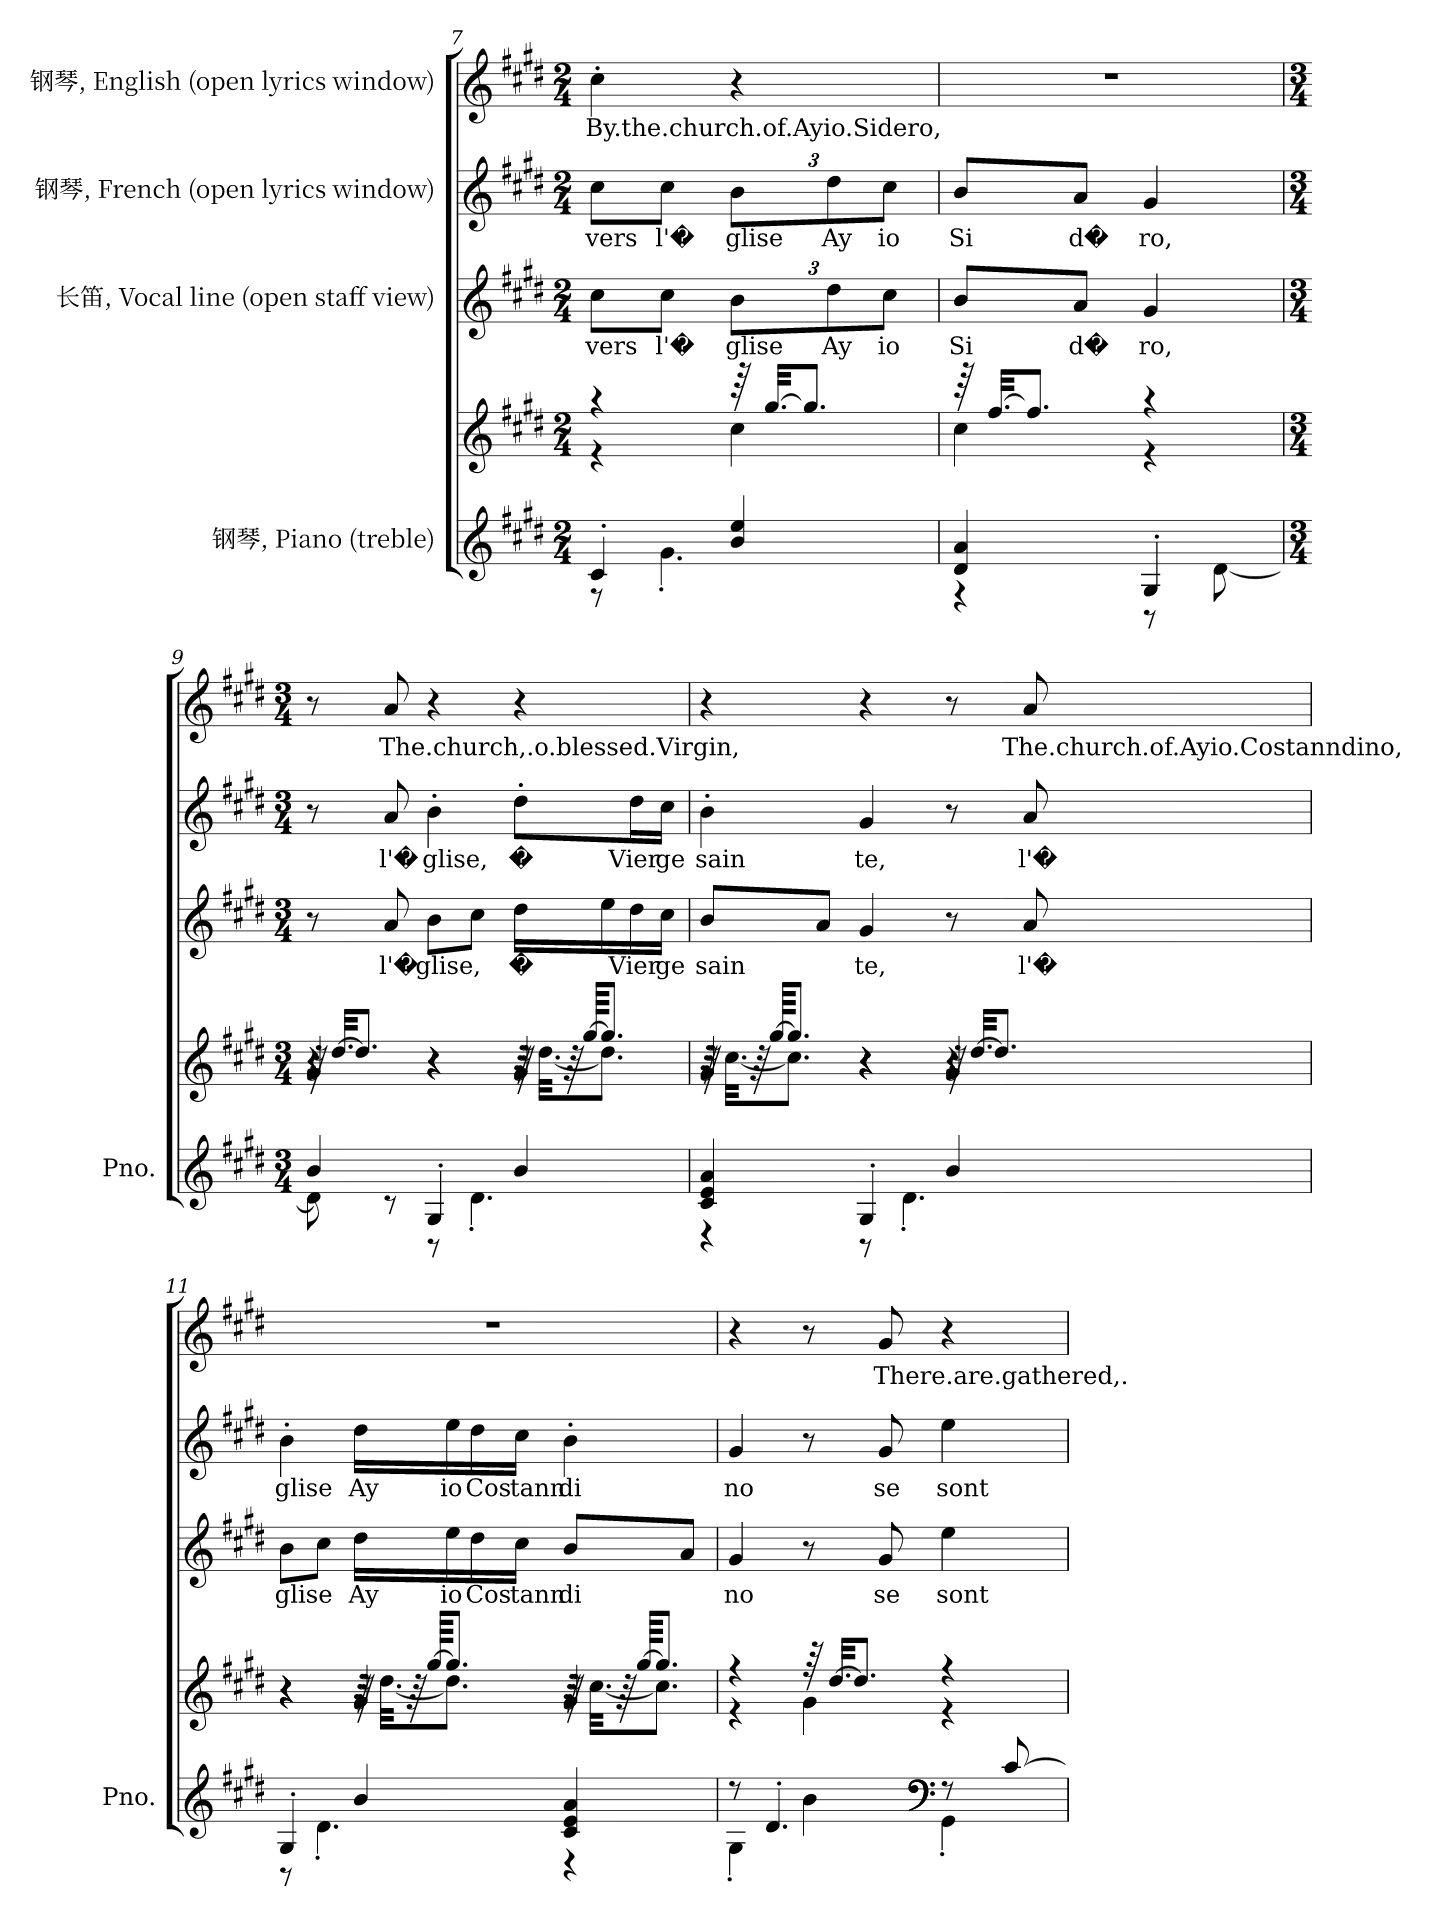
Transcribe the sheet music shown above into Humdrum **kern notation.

**kern	**kern	**kern	**text	**kern	**text	**kern	**text
*part4	*part4	*part3	*part3	*part2	*part2	*part1	*part1
*staff5	*staff4	*staff3	*staff3	*staff2	*staff2	*staff1	*staff1
*I"钢琴, Piano (treble)	*	*I"长笛, Vocal line (open staff view)	*	*I"钢琴, French (open lyrics window)	*	*I"钢琴, English (open lyrics window)	*
*I'Pno.	*	*	*	*	*	*	*
!!LO:LB:g=z
*clefG2	*clefG2	*clefG2	*	*clefG2	*	*clefG2	*
*k[f#c#g#d#]	*k[f#c#g#d#]	*k[f#c#g#d#]	*	*k[f#c#g#d#]	*	*k[f#c#g#d#]	*
*M2/4	*M2/4	*M2/4	*	*M2/4	*	*M2/4	*
=7	=7	=7	=7	=7	=7	=7	=7
*^	*^	*	*	*	*	*	*
4c#'/	8r	4r	4r	8cc#\L	vers	8cc#\L	vers	4cc#'\	By.the.church.of.Ayio.Sidero,
.	4.g#'\	.	.	8cc#\J	l'�	8cc#\J	l'�	.	.
*	*	*	*	*Xbrackettup	*	*Xbrackettup	*	*	*
4b/ 4ee/	.	64r	4cc#\	12b\L	glise	12b\L	glise	4r	.
.	.	[32.gg#/KKL	.	.	.	.	.	.	.
.	.	8.gg#/J]	.	.	.	.	.	.	.
.	.	.	.	12dd#\	Ay	12dd#\	Ay	.	.
.	.	.	.	12cc#\J	io	12cc#\J	io	.	.
=8	=8	=8	=8	=8	=8	=8	=8	=8	=8
4d#/ 4a/	4r	64r	4cc#\	8b/L	Si	8b/L	Si	2r	.
.	.	[32.ff#/KKL	.	.	.	.	.	.	.
.	.	8.ff#/J]	.	.	.	.	.	.	.
.	.	.	.	8a/J	d�	8a/J	d�	.	.
4G#'/	8r	4r	4r	4g#/	ro,	4g#/	ro,	.	.
.	[8d#\	.	.	.	.	.	.	.	.
*	*	*v	*v	*	*	*	*	*	*
!!LO:PB:g=z
=9	=9	=9	=9	=9	=9	=9	=9	=9
*M3/4	*	*M3/4	*M3/4	*	*M3/4	*	*M3/4	*
*	*	*^	*	*	*	*	*	*
*	*	*	*^	*	*	*	*	*	*
4b/	8d#\]	64r	4r	4g#/	8r	.	8r	.	8r	.
.	.	[32.dd#/KKL	.	.	.	.	.	.	.	.
.	.	8.dd#/J]	.	.	.	.	.	.	.	.
.	8r	.	.	.	8a/	l'�	8a/	l'�	8a/	The.church,.o.blessed.Virgin,
4G#'/	8r	4r	4r	4r	8b\L	glise	4b'\	glise,	4r	.
.	4.d#'\	.	.	.	8cc#\J	,	.	.	.	.
4b/	.	32r	64r	4g#/	16dd#\LL	�	8dd#'\L	�	4r	.
.	.	.	[32.dd#\KKL	.	.	.	.	.	.	.
.	.	64r	.	.	.	.	.	.	.	.
.	.	[64gg#/KKKL	.	.	.	.	.	.	.	.
.	.	8.gg#/J]	8.dd#\J]	.	16ee\	.	.	.	.	.
.	.	.	.	.	16dd#\	Vier	16dd#\L	Vier	.	.
.	.	.	.	.	16cc#\JJ	ge	16cc#\JJ	ge	.	.
!!LO:LB:g=z
=10	=10	=10	=10	=10	=10	=10	=10	=10	=10	=10
4c#/ 4e/ 4a/	4r	32r	64r	4g#/	8b/L	sain	4b'\	sain	4r	.
.	.	.	[32.cc#\KKL	.	.	.	.	.	.	.
.	.	64r	.	.	.	.	.	.	.	.
.	.	[64gg#/KKKL	.	.	.	.	.	.	.	.
.	.	8.gg#/J]	8.cc#\J]	.	.	.	.	.	.	.
.	.	.	.	.	8a/J	.	.	.	.	.
4G#'/	8r	4r	4r	4r	4g#/	te,	4g#/	te,	4r	.
.	4.d#'\	.	.	.	.	.	.	.	.	.
4b/	.	64r	4r	4g#/	8r	.	8r	.	8r	.
.	.	[32.dd#/KKL	.	.	.	.	.	.	.	.
.	.	8.dd#/J]	.	.	.	.	.	.	.	.
.	.	.	.	.	8a/	l'�	8a/	l'�	8a/	The.church.of.Ayio.Costanndino,
!!LO:PB:g=z
=11	=11	=11	=11	=11	=11	=11	=11	=11	=11	=11
4G#'/	8r	4r	4r	4r	8b\L	glise	4b'\	glise	2.r	.
.	4.d#'\	.	.	.	8cc#\J	.	.	.	.	.
4b/	.	32r	64r	4g#/	16dd#\LL	Ay	16dd#\LL	Ay	.	.
.	.	.	[32.dd#\KKL	.	.	.	.	.	.	.
.	.	64r	.	.	.	.	.	.	.	.
.	.	[64gg#/KKKL	.	.	.	.	.	.	.	.
.	.	8.gg#/J]	8.dd#\J]	.	16ee\	io	16ee\	io	.	.
.	.	.	.	.	16dd#\	Cos	16dd#\	Cos	.	.
.	.	.	.	.	16cc#\JJ	tann	16cc#\JJ	tann	.	.
4c#/ 4e/ 4a/	4r	32r	64r	4g#/	8b/L	di	4b'\	di	.	.
.	.	.	[32.cc#\KKL	.	.	.	.	.	.	.
.	.	64r	.	.	.	.	.	.	.	.
.	.	[64gg#/KKKL	.	.	.	.	.	.	.	.
.	.	8.gg#/J]	8.cc#\J]	.	.	.	.	.	.	.
.	.	.	.	.	8a/J	.	.	.	.	.
*	*	*	*v	*v	*	*	*	*	*	*
=12	=12	=12	=12	=12	=12	=12	=12	=12	=12
8r	4G#'\	4r	4r	4g#/	no	4g#/	no	4r	.
4.d#'/	.	.	.	.	.	.	.	.	.
.	4b\	64r	4g#\	8r	.	8r	.	8r	.
.	.	[32.dd#/KKL	.	.	.	.	.	.	.
.	.	8.dd#/J]	.	.	.	.	.	.	.
.	.	.	.	8g#/	se	8g#/	se	8g#/	There.are.gathered,.
*clefF4	*	*	*	*	*	*	*	*	*
8r	4GG#'\	4r	4r	4ee\	sont	4ee\	sont	4r	.
[8c#/	.	.	.	.	.	.	.	.	.
*v	*v	*	*	*	*	*	*	*	*
*	*v	*v	*	*	*	*	*	*
=	=	=	=	=	=	=	=
*-	*-	*-	*-	*-	*-	*-	*-
